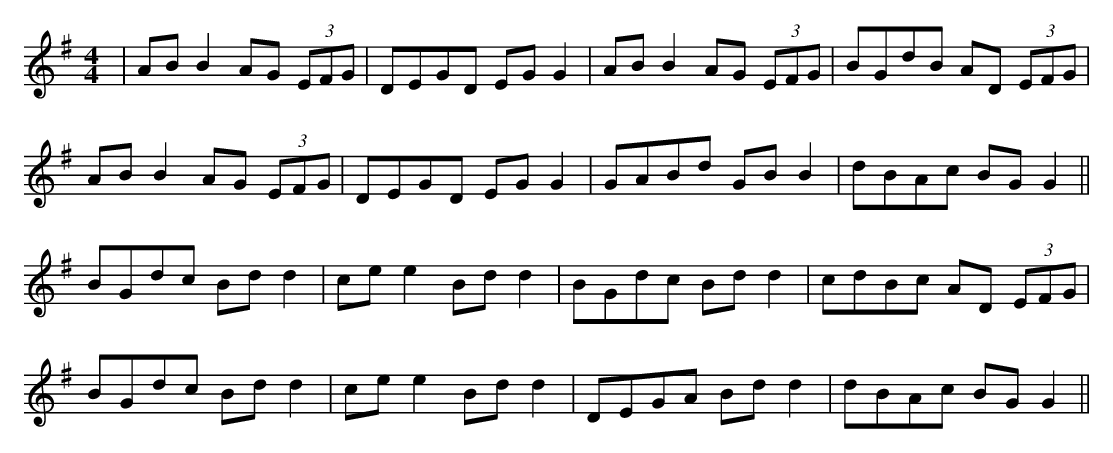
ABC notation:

X:1
M:4/4
K:G
|AB B2 AG (3EFG|DEGD EG G2|AB B2 AG (3EFG|BGdB AD (3EFG|
AB B2 AG (3EFG|DEGD EG G2|GABd GB B2|dBAc BG G2||
BGdc Bd d2|ce e2 Bd d2|BGdc Bd d2|cdBc AD (3EFG|
BGdc Bd d2|ce e2 Bd d2|DEGA Bd d2|dBAc BG G2||
